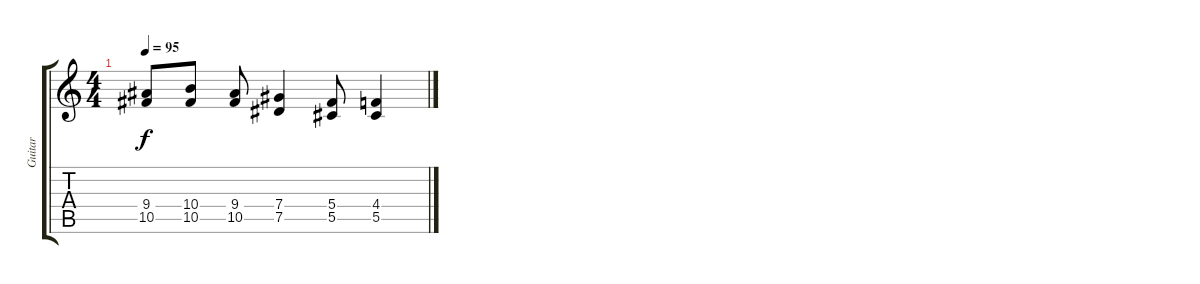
\track ("Guitar" "Guitar") {instrument overdrivenguitar}
\staff {score tabs}
\tuning (Eb4 Bb3 Gb3 Db3 Ab2 Eb2) {hide}
\ts (4 4)
\tempo 95
\clef g2
\ks c
(9.4 10.5).8{dy f} (10.4 10.5).8 (9.4 10.5).8 (7.4 7.5).4 (5.4 5.5).8 (4.4 5.5).4
